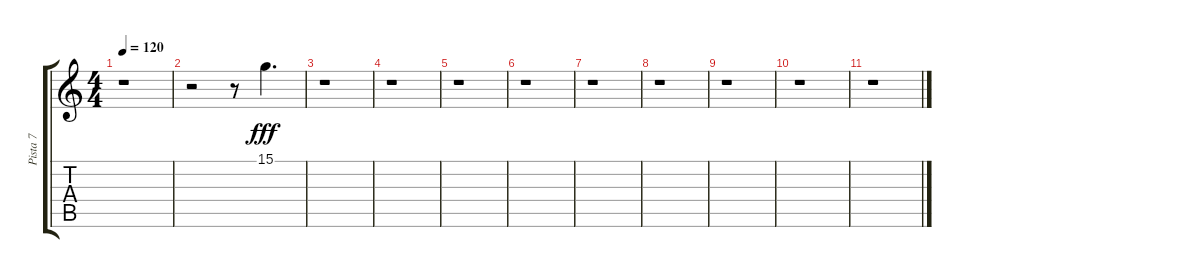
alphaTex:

\track ("Pista 7" "Pista 7") {instrument trumpet}
\staff {score tabs}
\tuning (E4 B3 G3 D3 A2 E2) {hide}
\ts (4 4)
\tempo 120
\clef g2
\ks c
r.1{dy f} |
r.2 r.8 15.1.4{d dy fff volume 13 instrument trumpet} |
r.1 |
r.1 |
r.1 |
r.1 |
r.1 |
r.1 |
r.1 |
r.1 |
r.1
